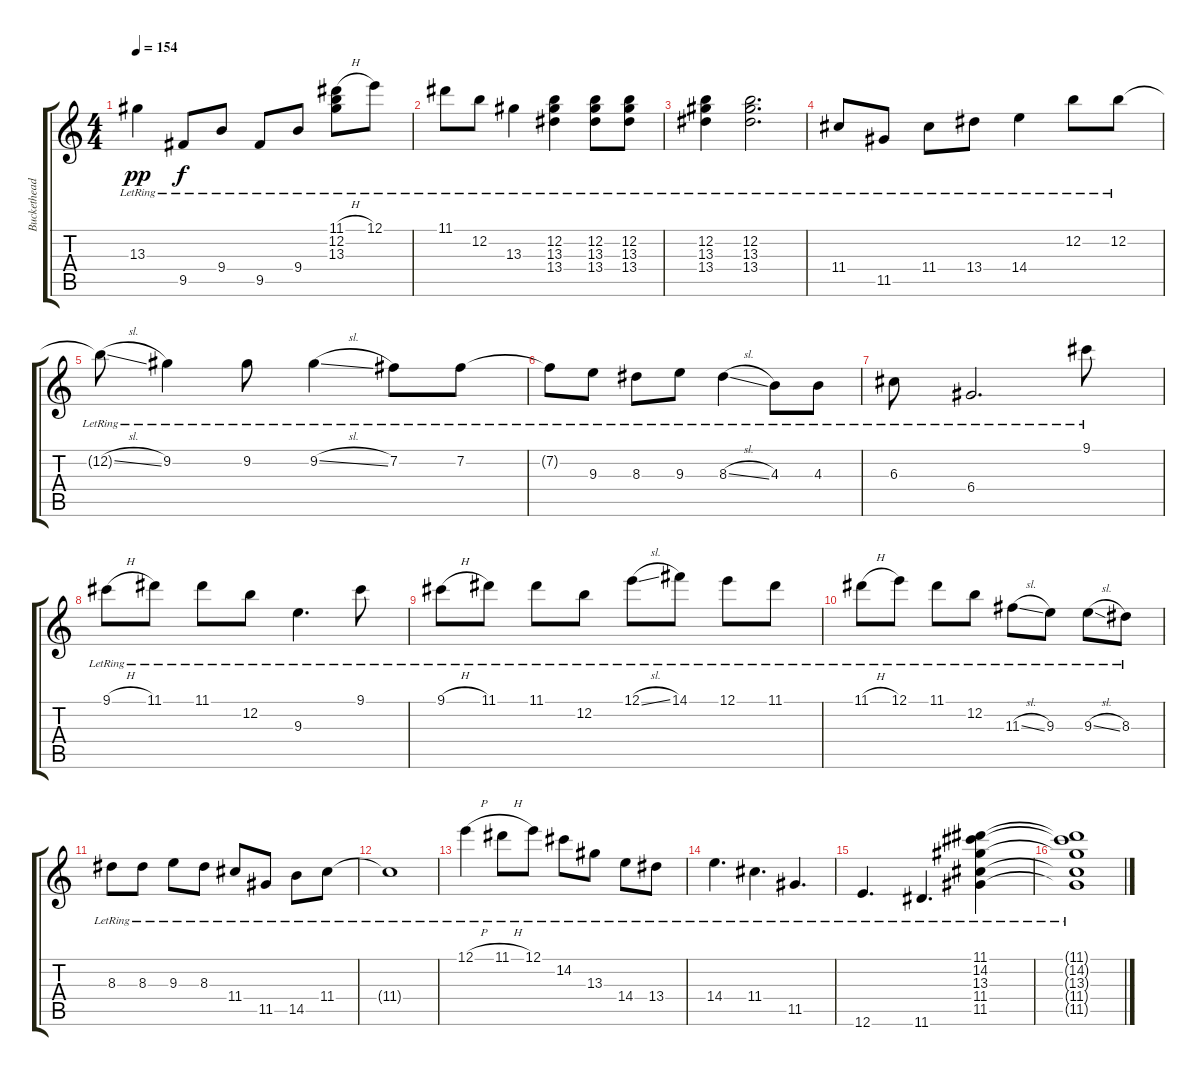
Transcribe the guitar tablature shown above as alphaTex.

\track ("Buckethead" "Buckethead") {instrument acousticguitarnylon}
\staff {score tabs}
\tuning (E4 B3 G3 D3 A2 E2) {hide}
\ts (4 4)
\tempo 154
\clef g2
\ks c
13.3{lr}.4{dy pp} 9.5{lr}.8{dy f} 9.4{lr}.8 9.5{lr}.8 9.4{lr}.8 (11.1{h lr} 12.2{lr} 13.3{lr}).8 12.1{lr}.8 |
11.1{lr}.8 12.2{lr}.8 13.3{lr}.4 (12.2{lr} 13.3{lr} 13.4{lr}).4 (12.2{lr} 13.3{lr} 13.4{lr}).8 (12.2{lr} 13.3{lr} 13.4{lr}).8 |
(12.2{lr} 13.3{lr} 13.4{lr}).4 (12.2{lr} 13.3{lr} 13.4{lr}).2{d} |
11.4{lr}.8 11.5{lr}.8 11.4{lr}.8 13.4{lr}.8 14.4{lr}.4 12.2{lr}.8 12.2{lr}.8 |
12.2{sl lr t}.8 9.2{lr}.4 9.2{lr}.8 9.2{sl lr}.4 7.2{lr}.8 7.2{lr}.8 |
7.2{lr t}.8 9.3{lr}.8 8.3{lr}.8 9.3{lr}.8 8.3{sl lr}.4 4.3{lr}.8 4.3{lr}.8 |
6.3{lr}.8 6.4{lr}.2{d} 9.1{lr}.8 |
9.1{h lr}.8 11.1{lr}.8 11.1{lr}.8 12.2{lr}.8 9.3{lr}.4{d} 9.1{lr}.8 |
9.1{h lr}.8 11.1{lr}.8 11.1{lr}.8 12.2{lr}.8 12.1{sl lr}.8 14.1{lr}.8 12.1{lr}.8 11.1{lr}.8{txt ""} |
11.1{h lr}.8 12.1{lr}.8 11.1{lr}.8 12.2{lr}.8 11.3{sl lr}.8 9.3{lr}.8 9.3{sl lr}.8 8.3{lr}.8 |
8.3{lr}.8 8.3{lr}.8 9.3{lr}.8 8.3{lr}.8 11.4{lr}.8 11.5{lr}.8 14.5{lr}.8 11.4{lr}.8 |
11.4{lr t}.1 |
12.1{h lr}.4 11.1{h lr}.8 12.1{lr}.8 14.2{lr}.8 13.3{lr}.8 14.4{lr}.8 13.4{lr}.8 |
14.4{lr}.4{d} 11.4{lr}.4{d} 11.5{lr}.4{d} |
12.6{lr}.4{d} 11.6{lr}.4{d} (11.1{lr} 14.2{lr} 13.3{lr} 11.4{lr} 11.5{lr}).4 |
(11.1{lr t} 14.2{lr t} 13.3{lr t} 11.4{lr t} 11.5{lr t}).1
